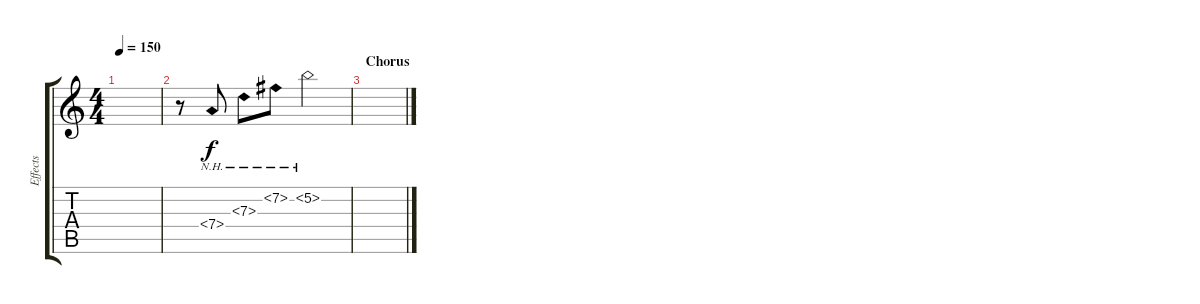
\track ("Effects" "Effects") {instrument reversecymbal}
\staff {score tabs}
\tuning (E4 B3 G3 D3 A2 E2) {hide}
\ts (4 4)
\tempo 150
\clef g2
\ks c
|
r.8{instrument guitarharmonics} 7.4{nh}.8 7.3{nh}.8 7.2{nh}.8 5.2{nh}.2 |
\section ("" "Chorus")
